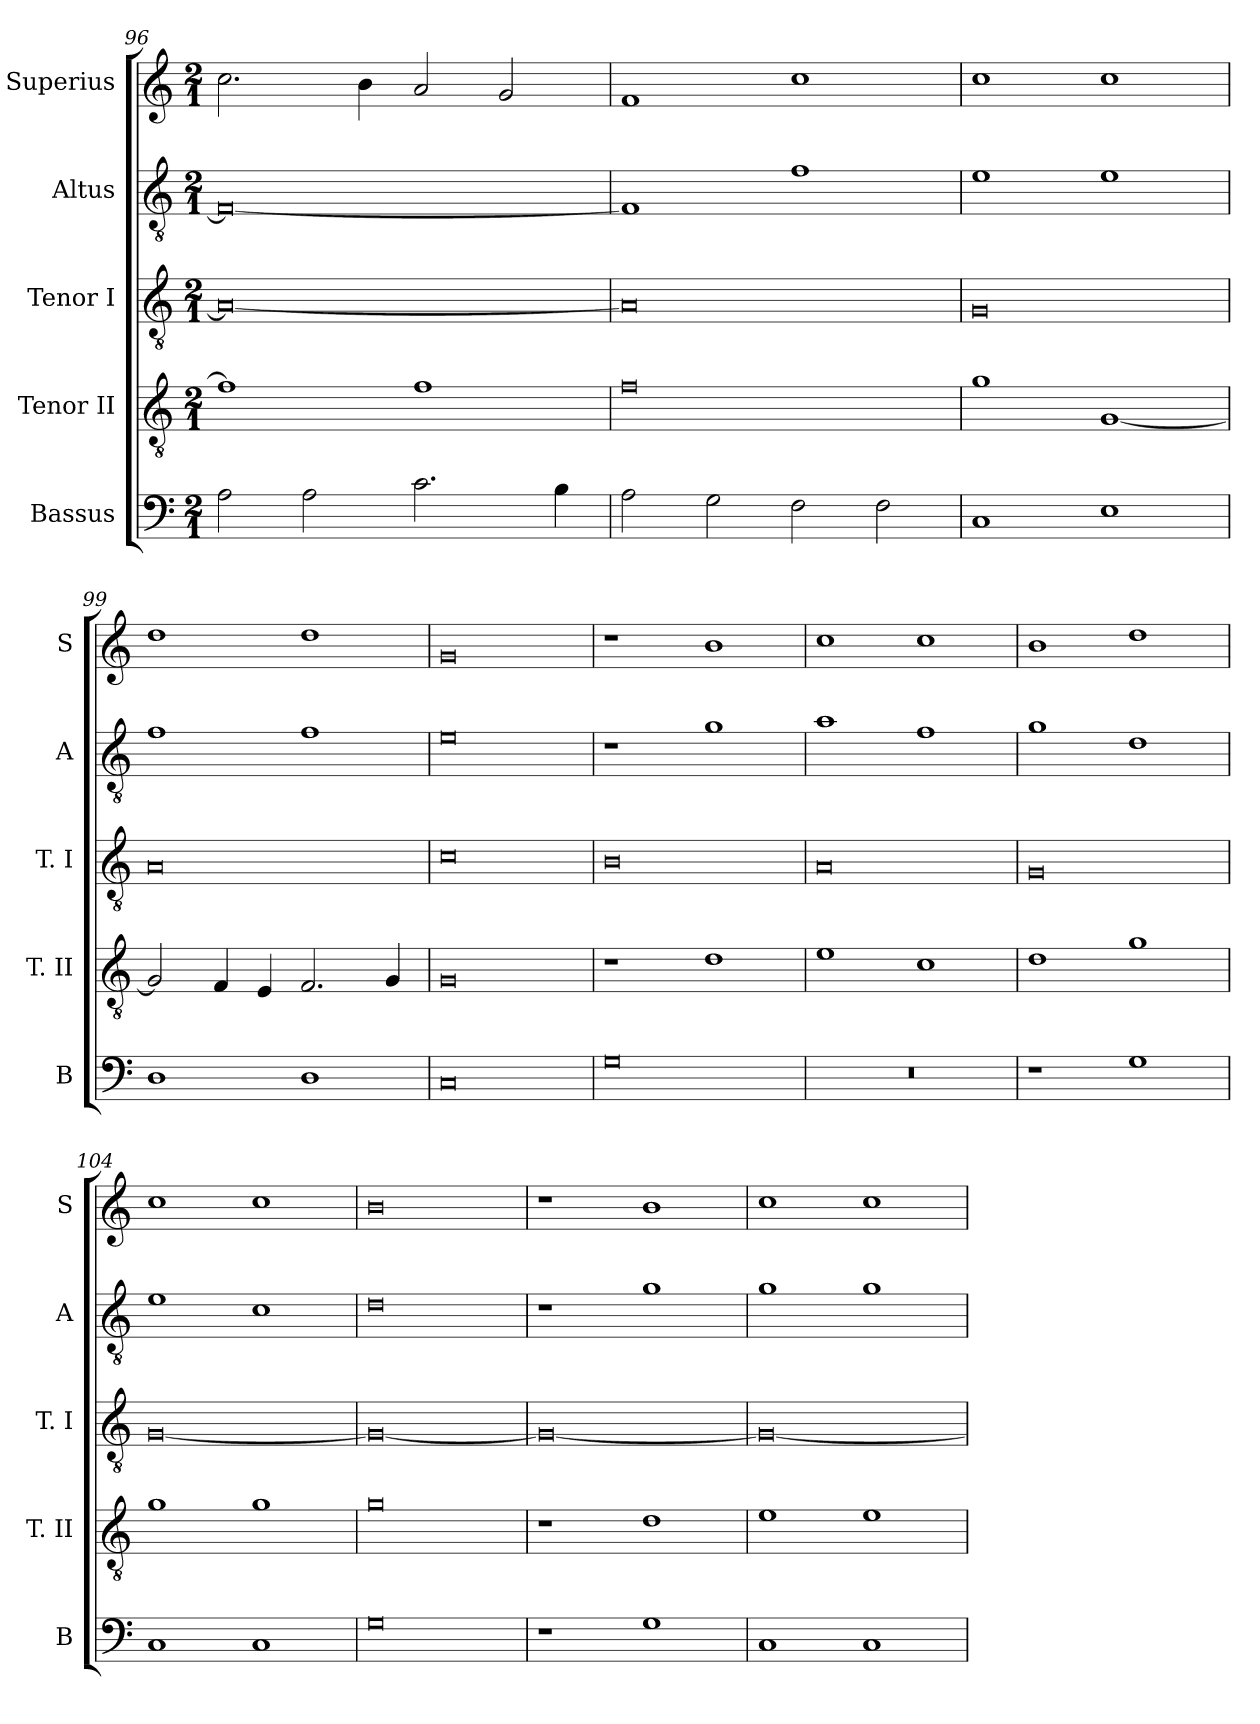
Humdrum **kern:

**kern	**kern	**kern	**kern	**kern
*part5	*part4	*part3	*part2	*part1
*staff5	*staff4	*staff3	*staff2	*staff1
*I"Bassus	*I"Tenor II	*I"Tenor I	*I"Altus	*I"Superius
*I'B	*I'T. II	*I'T. I	*I'A	*I'S
*clefF4	*clefGv2	*clefGv2	*clefGv2	*clefG2
*k[]	*k[]	*k[]	*k[]	*k[]
*C:	*C:	*C:	*C:	*C:
*M2/1	*M2/1	*M2/1	*M2/1	*M2/1
=96	=96	=96	=96	=96
2A	1f]	0A_	0F_	2.cc
2A	.	.	.	.
.	.	.	.	4b
2.c	1f	.	.	2a
.	.	.	.	2g
4B	.	.	.	.
=97	=97	=97	=97	=97
2A	0f	0A]	1F]	1f
2G	.	.	.	.
2F	.	.	1f	1cc
2F	.	.	.	.
=98	=98	=98	=98	=98
1C	1g	0G	1e	1cc
1E	[1G	.	1e	1cc
=99	=99	=99	=99	=99
1D	2G]	0A	1f	1dd
.	4F	.	.	.
.	4E	.	.	.
1D	2.F	.	1f	1dd
.	4G	.	.	.
=100	=100	=100	=100	=100
0C	0G	0c	0e	0g
=101	=101	=101	=101	=101
0G	1r	0B	1r	1r
.	1d	.	1g	1b
=102	=102	=102	=102	=102
0r	1e	0A	1a	1cc
.	1c	.	1f	1cc
=103	=103	=103	=103	=103
1r	1d	0G	1g	1b
1G	1g	.	1d	1dd
=104	=104	=104	=104	=104
1C	1g	[0G	1e	1cc
1C	1g	.	1c	1cc
=105	=105	=105	=105	=105
0G	0g	0G_	0d	0b
=106	=106	=106	=106	=106
1r	1r	0G_	1r	1r
1G	1d	.	1g	1b
=107	=107	=107	=107	=107
1C	1e	0G_	1g	1cc
1C	1e	.	1g	1cc
=	=	=	=	=
*-	*-	*-	*-	*-
